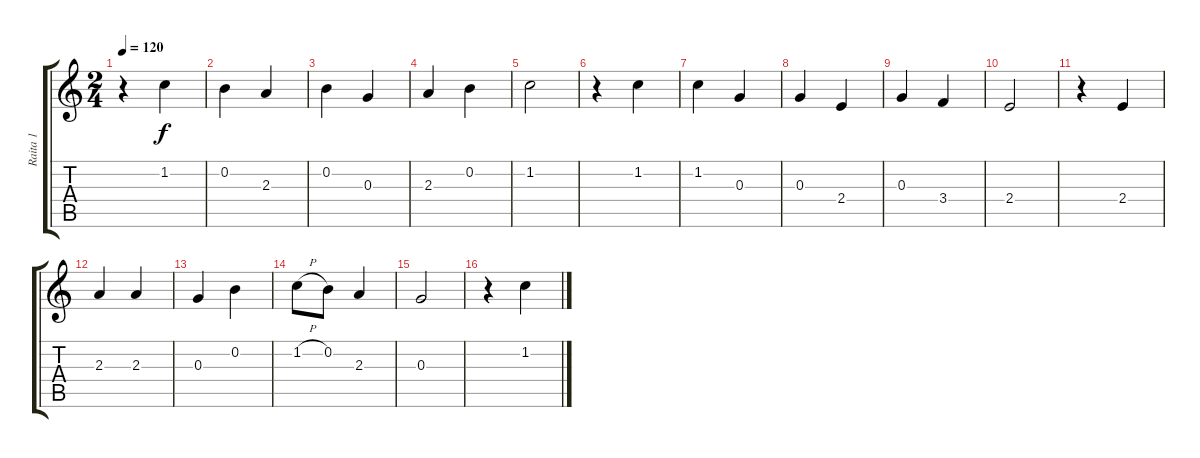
\track ("Raita 1" "Raita 1") {instrument distortionguitar}
\staff {score tabs}
\tuning (E4 B3 G3 D3 A2 E2) {hide}
\ts (2 4)
\tempo 120
\clef g2
\ks c
r.4{dy f instrument distortionguitar} 1.2.4 |
0.2.4 2.3.4 |
0.2.4 0.3.4 |
2.3.4 0.2.4 |
1.2.2 |
r.4 1.2.4 |
1.2.4 0.3.4 |
0.3.4 2.4.4 |
0.3.4 3.4.4 |
2.4.2 |
r.4 2.4.4 |
2.3.4 2.3.4 |
0.3.4 0.2.4 |
1.2{h}.8 0.2.8 2.3.4 |
0.3.2 |
r.4 1.2.4
